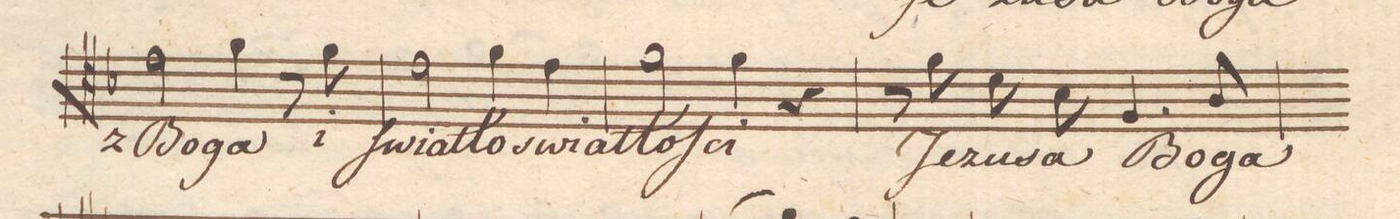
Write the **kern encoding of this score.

**kern	**text	**dynam
*I"Tenore	*	*
*clefC4	*	*
*k[b-]	*	*
*met(c)	*	*
*M4/4	*	*
2e\	z_Bo-	.
4f\	-ga	.
8r	.	.
8f\	i	.
=15	=15	=15
2e\	Swiat-	.
4f\	-ło-	.
4e\	swia-	.
=16	=16	=16
2f\	-tłoś-	.
4f\	-ci	.
4r	.	.
=17	=17	=17
8r	.	.
8f\	Je-	.
8d\	-zu-	.
8B-\	-sa	.
4.F/	Bo-	.
8A/	-ga	.
=18	=18	=18
*-	*-	*-
